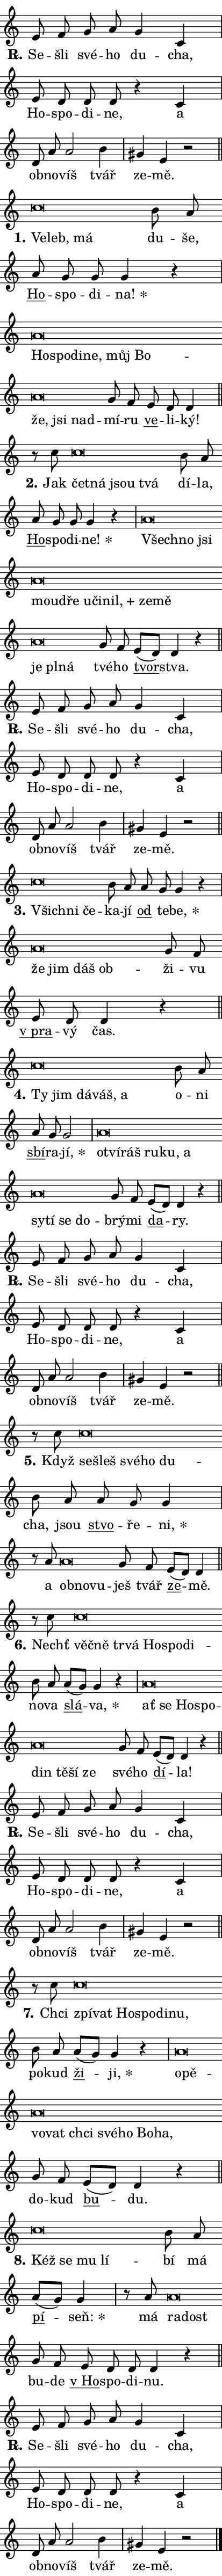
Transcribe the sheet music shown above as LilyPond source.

\version "2.22.1"
\header { tagline = "" }
\paper {
  indent = 0\cm
  top-margin = 0\cm
  right-margin = 0\cm
  bottom-margin = 0\cm
  left-margin = 0\cm
  paper-width = 7\cm
  page-breaking = #ly:one-page-breaking
  system-system-spacing.basic-distance = #11
  score-system-spacing.basic-distance = #11
  ragged-last = ##f
}


%% Author: Thomas Morley
%% https://lists.gnu.org/archive/html/lilypond-user/2020-05/msg00002.html
#(define (line-position grob)
"Returns position of @var[grob} in current system:
   @code{'start}, if at first time-step
   @code{'end}, if at last time-step
   @code{'middle} otherwise
"
  (let* ((col (ly:item-get-column grob))
         (ln (ly:grob-object col 'left-neighbor))
         (rn (ly:grob-object col 'right-neighbor))
         (col-to-check-left (if (ly:grob? ln) ln col))
         (col-to-check-right (if (ly:grob? rn) rn col))
         (break-dir-left
           (and
             (ly:grob-property col-to-check-left 'non-musical #f)
             (ly:item-break-dir col-to-check-left)))
         (break-dir-right
           (and
             (ly:grob-property col-to-check-right 'non-musical #f)
             (ly:item-break-dir col-to-check-right))))
        (cond ((eqv? 1 break-dir-left) 'start)
              ((eqv? -1 break-dir-right) 'end)
              (else 'middle))))

#(define (tranparent-at-line-position vctor)
  (lambda (grob)
  "Relying on @code{line-position} select the relevant enry from @var{vctor}.
Used to determine transparency,"
    (case (line-position grob)
      ((end) (not (vector-ref vctor 0)))
      ((middle) (not (vector-ref vctor 1)))
      ((start) (not (vector-ref vctor 2))))))

noteHeadBreakVisibility =
#(define-music-function (break-visibility)(vector?)
"Makes @code{NoteHead}s transparent relying on @var{break-visibility}"
#{
  \override NoteHead.transparent =
    #(tranparent-at-line-position break-visibility)
#})

#(define delete-ledgers-for-transparent-note-heads
  (lambda (grob)
    "Reads whether a @code{NoteHead} is transparent.
If so this @code{NoteHead} is removed from @code{'note-heads} from
@var{grob}, which is supposed to be @code{LedgerLineSpanner}.
As a result ledgers are not printed for this @code{NoteHead}"
    (let* ((nhds-array (ly:grob-object grob 'note-heads))
           (nhds-list
             (if (ly:grob-array? nhds-array)
                 (ly:grob-array->list nhds-array)
                 '()))
           ;; Relies on the transparent-property being done before
           ;; Staff.LedgerLineSpanner.after-line-breaking is executed.
           ;; This is fragile ...
           (to-keep
             (remove
               (lambda (nhd)
                 (ly:grob-property nhd 'transparent #f))
               nhds-list)))
      ;; TODO find a better method to iterate over grob-arrays, similiar
      ;; to filter/remove etc for lists
      ;; For now rebuilt from scratch
      (set! (ly:grob-object grob 'note-heads)  '())
      (for-each
        (lambda (nhd)
          (ly:pointer-group-interface::add-grob grob 'note-heads nhd))
        to-keep))))

hideNotes = {
  \noteHeadBreakVisibility #begin-of-line-visible
}
unHideNotes = {
  \noteHeadBreakVisibility #all-visible
}

% work-around for resetting accidentals
% https://lilypond.org/doc/v2.23/Documentation/notation/displaying-rhythms#unmetered-music
cadenzaMeasure = {
  \cadenzaOff
  \partial 1024 s1024
  \cadenzaOn
}

#(define-markup-command (accent layout props text) (markup?)
  "Underline accented syllable"
  (interpret-markup layout props
    #{\markup \override #'(offset . 4.3) \underline { #text }#}))

responsum = \markup \concat {
  "R" \hspace #-1.05 \path #0.1 #'((moveto 0 0.07) (lineto 0.9 0.8)) \hspace #0.05 "."
}

\layout {
    \context {
        \Staff
        \remove "Time_signature_engraver"
        \override LedgerLineSpanner.after-line-breaking = #delete-ledgers-for-transparent-note-heads
    }
    \context {
        \Voice {
            \override NoteHead.output-attributes = #'((class . "notehead"))
            \override Hairpin.height = #0.55
        }
    }
    \context {
        \Lyrics {
            \override StanzaNumber.output-attributes = #'((class . "stanzanumber"))
            \override LyricSpace.minimum-distance = #0.9
            \override LyricText.font-name = #"TeX Gyre Schola"
            \override LyricText.font-size = 1
            \override StanzaNumber.font-name = #"TeX Gyre Schola Bold"
            \override StanzaNumber.font-size = 1
        }
    }
}

% magnetic-lyrics.ily
%
%   written by
%     Jean Abou Samra <jean@abou-samra.fr>
%     Werner Lemberg <wl@gnu.org>
%
%   adapted by
%     Jiri Hon <jiri.hon@gmail.com>
%
% Version 2022-Apr-15

% https://www.mail-archive.com/lilypond-user@gnu.org/msg149350.html

#(define (Left_hyphen_pointer_engraver context)
   "Collect syllable-hyphen-syllable occurrences in lyrics and store
them in properties.  This engraver only looks to the left.  For
example, if the lyrics input is @code{foo -- bar}, it does the
following.

@itemize @bullet
@item
Set the @code{text} property of the @code{LyricHyphen} grob between
@q{foo} and @q{bar} to @code{foo}.

@item
Set the @code{left-hyphen} property of the @code{LyricText} grob with
text @q{foo} to the @code{LyricHyphen} grob between @q{foo} and
@q{bar}.
@end itemize

Use this auxiliary engraver in combination with the
@code{lyric-@/text::@/apply-@/magnetic-@/offset!} hook."
   (let ((hyphen #f)
         (text #f))
     (make-engraver
      (acknowledgers
       ((lyric-syllable-interface engraver grob source-engraver)
        (set! text grob)))
      (end-acknowledgers
       ((lyric-hyphen-interface engraver grob source-engraver)
        ;(when (not (grob::has-interface grob 'lyric-space-interface))
          (set! hyphen grob)));)
      ((stop-translation-timestep engraver)
       (when (and text hyphen)
         (ly:grob-set-object! text 'left-hyphen hyphen))
       (set! text #f)
       (set! hyphen #f)))))

#(define (lyric-text::apply-magnetic-offset! grob)
   "If the space between two syllables is less than the value in
property @code{LyricText@/.details@/.squash-threshold}, move the right
syllable to the left so that it gets concatenated with the left
syllable.

Use this function as a hook for
@code{LyricText@/.after-@/line-@/breaking} if the
@code{Left_@/hyphen_@/pointer_@/engraver} is active."
   (let ((hyphen (ly:grob-object grob 'left-hyphen #f)))
     (when hyphen
       (let ((left-text (ly:spanner-bound hyphen LEFT)))
         (when (grob::has-interface left-text 'lyric-syllable-interface)
           (let* ((common (ly:grob-common-refpoint grob left-text X))
                  (this-x-ext (ly:grob-extent grob common X))
                  (left-x-ext
                   (begin
                     ;; Trigger magnetism for left-text.
                     (ly:grob-property left-text 'after-line-breaking)
                     (ly:grob-extent left-text common X)))
                  ;; `delta` is the gap width between two syllables.
                  (delta (- (interval-start this-x-ext)
                            (interval-end left-x-ext)))
                  (details (ly:grob-property grob 'details))
                  (threshold (assoc-get 'squash-threshold details 0.2)))
             (when (< delta threshold)
               (let* (;; We have to manipulate the input text so that
                      ;; ligatures crossing syllable boundaries are not
                      ;; disabled.  For languages based on the Latin
                      ;; script this is essentially a beautification.
                      ;; However, for non-Western scripts it can be a
                      ;; necessity.
                      (lt (ly:grob-property left-text 'text))
                      (rt (ly:grob-property grob 'text))
                      (is-space (grob::has-interface hyphen 'lyric-space-interface))
                      (space (if is-space " " ""))
                      (space-markup (grob-interpret-markup grob " "))
                      (space-size (interval-length (ly:stencil-extent space-markup X)))
                      (extra-delta (if is-space space-size 0))
                      ;; Append new syllable.
                      (ltrt-space (if (and (string? lt) (string? rt))
                                (string-append lt space rt)
                                (make-concat-markup (list lt space rt))))
                      ;; Right-align `ltrt` to the right side.
                      (ltrt-space-markup (grob-interpret-markup
                               grob
                               (make-translate-markup
                                (cons (interval-length this-x-ext) 0)
                                (make-right-align-markup ltrt-space)))))
                 (begin
                   ;; Don't print `left-text`.
                   (ly:grob-set-property! left-text 'stencil #f)
                   ;; Set text and stencil (which holds all collected
                   ;; syllables so far) and shift it to the left.
                   (ly:grob-set-property! grob 'text ltrt-space)
                   (ly:grob-set-property! grob 'stencil ltrt-space-markup)
                   (ly:grob-translate-axis! grob (- (- delta extra-delta)) X))))))))))


#(define (lyric-hyphen::displace-bounds-first grob)
   ;; Make very sure this callback isn't triggered too early.
   (let ((left (ly:spanner-bound grob LEFT))
         (right (ly:spanner-bound grob RIGHT)))
     (ly:grob-property left 'after-line-breaking)
     (ly:grob-property right 'after-line-breaking)
     (ly:lyric-hyphen::print grob)))

squashThreshold = #0.4

\layout {
  \context {
    \Lyrics
    \consists #Left_hyphen_pointer_engraver
    \override LyricText.after-line-breaking =
      #lyric-text::apply-magnetic-offset!
    \override LyricHyphen.stencil = #lyric-hyphen::displace-bounds-first
    \override LyricText.details.squash-threshold = \squashThreshold
    \override LyricHyphen.minimum-distance = 0
    \override LyricHyphen.minimum-length = \squashThreshold
  }
}

squash = \override LyricText.details.squash-threshold = 9999
unSquash = \override LyricText.details.squash-threshold = \squashThreshold

left = \override LyricText.self-alignment-X = #LEFT
unLeft = \revert LyricText.self-alignment-X

starOffset = #(lambda (grob) 
                (let ((x_offset (ly:self-alignment-interface::aligned-on-x-parent grob)))
                  (if (= x_offset 0) 0 (+ x_offset 1.2))))

star = #(define-music-function (syllable)(string?)
"Append star separator at the end of a syllable"
#{
  \once \override LyricText.X-offset = #starOffset
  \lyricmode { \markup {
    #syllable
    \override #'((font-name . "TeX Gyre Schola Bold")) \hspace #0.2 \lower #0.65 \larger "*"
  } }
#})

starAccent = #(define-music-function (syllable)(string?)
"Append star separator at the end of a syllable and make accent"
#{
  \once \override LyricText.X-offset = #starOffset
  \lyricmode { \markup {
    \accent #syllable
    \override #'((font-name . "TeX Gyre Schola Bold")) \hspace #0.2 \lower #0.65 \larger "*"
  } }
#})

breath = #(define-music-function (syllable)(string?)
"Append breathing indicator at the end of a syllable"
#{
  \lyricmode { \markup { #syllable "+" } }
#})

optionalBreath = #(define-music-function (syllable)(string?)
"Append optional breathing indicator at the end of a syllable"
#{
  \lyricmode { \markup { #syllable "(+)" } }
#})


\score {
    <<
        \new Voice = "melody" { \cadenzaOn \key c \major \relative { e'8 f g a g4 c, \cadenzaMeasure \bar "|" e8 d d d r4 c \cadenzaMeasure \bar "|" d8 a' a2 b4 \cadenzaMeasure \bar "|" gis e r2 \cadenzaMeasure \bar "||" \break }
\relative { c''\breve*1/16 \hideNotes \breve*1/16 \breve*1/16 \bar "" \unHideNotes b8 a \bar "" a g g g4 r \cadenzaMeasure \bar "|" a\breve*1/16 \hideNotes \breve*1/16 \bar "" \breve*1/16 \bar "" \breve*1/16 \bar "" \breve*1/16 \bar "" \breve*1/16 \bar "" \breve*1/16 \bar "" \breve*1/16 \breve*1/16 \bar "" \unHideNotes g8 f \bar "" e d d4 \cadenzaMeasure \bar "||" \break }
\relative { r8 c''8 c\breve*1/16 \hideNotes \breve*1/16 \bar "" \breve*1/16 \breve*1/16 \bar "" \unHideNotes b8 a \bar "" a g g g4 r \cadenzaMeasure \bar "|" a\breve*1/16 \hideNotes \breve*1/16 \bar "" \breve*1/16 \bar "" \breve*1/16 \bar "" \breve*1/16 \bar "" \breve*1/16 \bar "" \breve*1/16 \bar "" \breve*1/16 \bar "" \breve*1/16 \bar "" \breve*1/16 \bar "" \breve*1/16 \bar "" \breve*1/16 \breve*1/16 \bar "" \unHideNotes g8 f \bar "" e[( d)] d4 r \cadenzaMeasure \bar "||" \break }
\relative { e'8 f g a g4 c, \cadenzaMeasure \bar "|" e8 d d d r4 c \cadenzaMeasure \bar "|" d8 a' a2 b4 \cadenzaMeasure \bar "|" gis e r2 \cadenzaMeasure \bar "||" \break }
\relative { c''\breve*1/16 \hideNotes \breve*1/16 \breve*1/16 \bar "" \unHideNotes b8 a \bar "" a g g4 r \cadenzaMeasure \bar "|" a\breve*1/16 \hideNotes \breve*1/16 \bar "" \breve*1/16 \breve*1/16 \bar "" \unHideNotes g8 f \bar "" e d d4 r \cadenzaMeasure \bar "||" \break }
\relative { c''\breve*1/16 \hideNotes \breve*1/16 \bar "" \breve*1/16 \bar "" \breve*1/16 \breve*1/16 \bar "" \unHideNotes b8 a \bar "" a g g2 \cadenzaMeasure \bar "|" a\breve*1/16 \hideNotes \breve*1/16 \bar "" \breve*1/16 \bar "" \breve*1/16 \bar "" \breve*1/16 \bar "" \breve*1/16 \bar "" \breve*1/16 \bar "" \breve*1/16 \bar "" \breve*1/16 \breve*1/16 \bar "" \unHideNotes g8 f \bar "" e[( d)] d4 r \cadenzaMeasure \bar "||" \break }
\relative { e'8 f g a g4 c, \cadenzaMeasure \bar "|" e8 d d d r4 c \cadenzaMeasure \bar "|" d8 a' a2 b4 \cadenzaMeasure \bar "|" gis e r2 \cadenzaMeasure \bar "||" \break }
\relative { r8 c''8 c\breve*1/16 \hideNotes \breve*1/16 \bar "" \breve*1/16 \bar "" \breve*1/16 \breve*1/16 \bar "" \unHideNotes b8 a \bar "" a g g4 \cadenzaMeasure \bar "|" r8 a8 a\breve*1/16 \hideNotes \breve*1/16 \breve*1/16 \bar "" \unHideNotes g8 f \bar "" e[( d)] d4 \cadenzaMeasure \bar "||" \break }
\relative { r8 c''8 c\breve*1/16 \hideNotes \breve*1/16 \bar "" \breve*1/16 \bar "" \breve*1/16 \bar "" \breve*1/16 \bar "" \breve*1/16 \breve*1/16 \bar "" \unHideNotes b8 a \bar "" a[( g)] g4 r \cadenzaMeasure \bar "|" a\breve*1/16 \hideNotes \breve*1/16 \bar "" \breve*1/16 \bar "" \breve*1/16 \bar "" \breve*1/16 \bar "" \breve*1/16 \bar "" \breve*1/16 \breve*1/16 \bar "" \unHideNotes g8 f \bar "" e[( d)] d4 r \cadenzaMeasure \bar "||" \break }
\relative { e'8 f g a g4 c, \cadenzaMeasure \bar "|" e8 d d d r4 c \cadenzaMeasure \bar "|" d8 a' a2 b4 \cadenzaMeasure \bar "|" gis e r2 \cadenzaMeasure \bar "||" \break }
\relative { r8 c''8 c\breve*1/16 \hideNotes \breve*1/16 \bar "" \breve*1/16 \bar "" \breve*1/16 \bar "" \breve*1/16 \breve*1/16 \bar "" \unHideNotes b8 a \bar "" a[( g)] g4 r \cadenzaMeasure \bar "|" a\breve*1/16 \hideNotes \breve*1/16 \bar "" \breve*1/16 \bar "" \breve*1/16 \bar "" \breve*1/16 \bar "" \breve*1/16 \bar "" \breve*1/16 \bar "" \breve*1/16 \breve*1/16 \bar "" \unHideNotes g8 f \bar "" e[( d)] d4 r \cadenzaMeasure \bar "||" \break }
\relative { c''\breve*1/16 \hideNotes \breve*1/16 \bar "" \breve*1/16 \breve*1/16 \bar "" \unHideNotes b8 a \bar "" a[( g)] g4 \cadenzaMeasure \bar "|" r8 a8 a\breve*1/16 \hideNotes \breve*1/16 \bar "" \unHideNotes g8 f \bar "" e d d d4 r \cadenzaMeasure \bar "||" \break }
\relative { e'8 f g a g4 c, \cadenzaMeasure \bar "|" e8 d d d r4 c \cadenzaMeasure \bar "|" d8 a' a2 b4 \cadenzaMeasure \bar "|" gis e r2 \cadenzaMeasure \bar "||" \break } \bar "|." }
        \new Lyrics \lyricsto "melody" { \lyricmode { \set stanza = \responsum
Se -- šli své -- ho du -- cha, Ho -- spo -- di -- ne, a ob -- no -- víš tvář ze -- mě.
\set stanza = "1."
\left Ve -- \squash leb, má \unLeft \unSquash du -- še, \markup \accent Ho -- spo -- di -- \star na! \left Ho -- \squash spo -- di -- ne, můj Bo -- že, jsi nad -- \unLeft \unSquash mí -- ru \markup \accent ve -- li -- ký!
\set stanza = "2."
Jak \left čet -- \squash ná jsou tvá \unLeft \unSquash dí -- la, \markup \accent Ho -- spo -- di -- \star ne! \left Všech -- \squash no jsi mou -- dře u -- či -- \breath "nil," ze -- mě je pl -- ná \unLeft \unSquash tvé -- ho \markup \accent tvor -- stva.
\set stanza = \responsum
Se -- šli své -- ho du -- cha, Ho -- spo -- di -- ne, a ob -- no -- víš tvář ze -- mě.
\set stanza = "3."
\left Všich -- \squash ni če -- \unLeft \unSquash ka -- jí \markup \accent od te -- \star be, \left že \squash jim dáš ob -- \unLeft \unSquash ži -- vu \markup \accent "v pra" -- vý čas.
\set stanza = "4."
\left Ty \squash jim dá -- váš, a \unLeft \unSquash o -- ni \markup \accent sbí -- ra -- \star jí, \left o -- \squash tví -- ráš ru -- ku, a sy -- tí se do -- \unLeft \unSquash brý -- mi \markup \accent da -- ry.
\set stanza = \responsum
Se -- šli své -- ho du -- cha, Ho -- spo -- di -- ne, a ob -- no -- víš tvář ze -- mě.
\set stanza = "5."
Když \left se -- \squash šleš své -- ho du -- \unLeft \unSquash cha, jsou \markup \accent stvo -- ře -- \star ni, a \left ob -- \squash no -- vu -- \unLeft \unSquash ješ tvář \markup \accent ze -- mě.
\set stanza = "6."
Nechť \left věč -- \squash ně tr -- vá Ho -- spo -- di -- \unLeft \unSquash no -- va \markup \accent slá -- \star va, \left ať \squash se Ho -- spo -- din tě -- ší ze \unLeft \unSquash své -- ho \markup \accent dí -- la!
\set stanza = \responsum
Se -- šli své -- ho du -- cha, Ho -- spo -- di -- ne, a ob -- no -- víš tvář ze -- mě.
\set stanza = "7."
Chci \left zpí -- \squash vat Ho -- spo -- di -- nu, \unLeft \unSquash po -- kud \markup \accent ži -- \star ji, \left o -- \squash pě -- vo -- vat chci své -- ho Bo -- ha, \unLeft \unSquash do -- kud \markup \accent bu -- du.
\set stanza = "8."
\left Kéž \squash se mu lí -- \unLeft \unSquash bí má \markup \accent pí -- \star seň: má \left ra -- \squash dost \unLeft \unSquash bu -- de \markup \accent "v Ho" -- spo -- di -- nu.
\set stanza = \responsum
Se -- šli své -- ho du -- cha, Ho -- spo -- di -- ne, a ob -- no -- víš tvář ze -- mě. } }
    >>
    \layout {}
}
